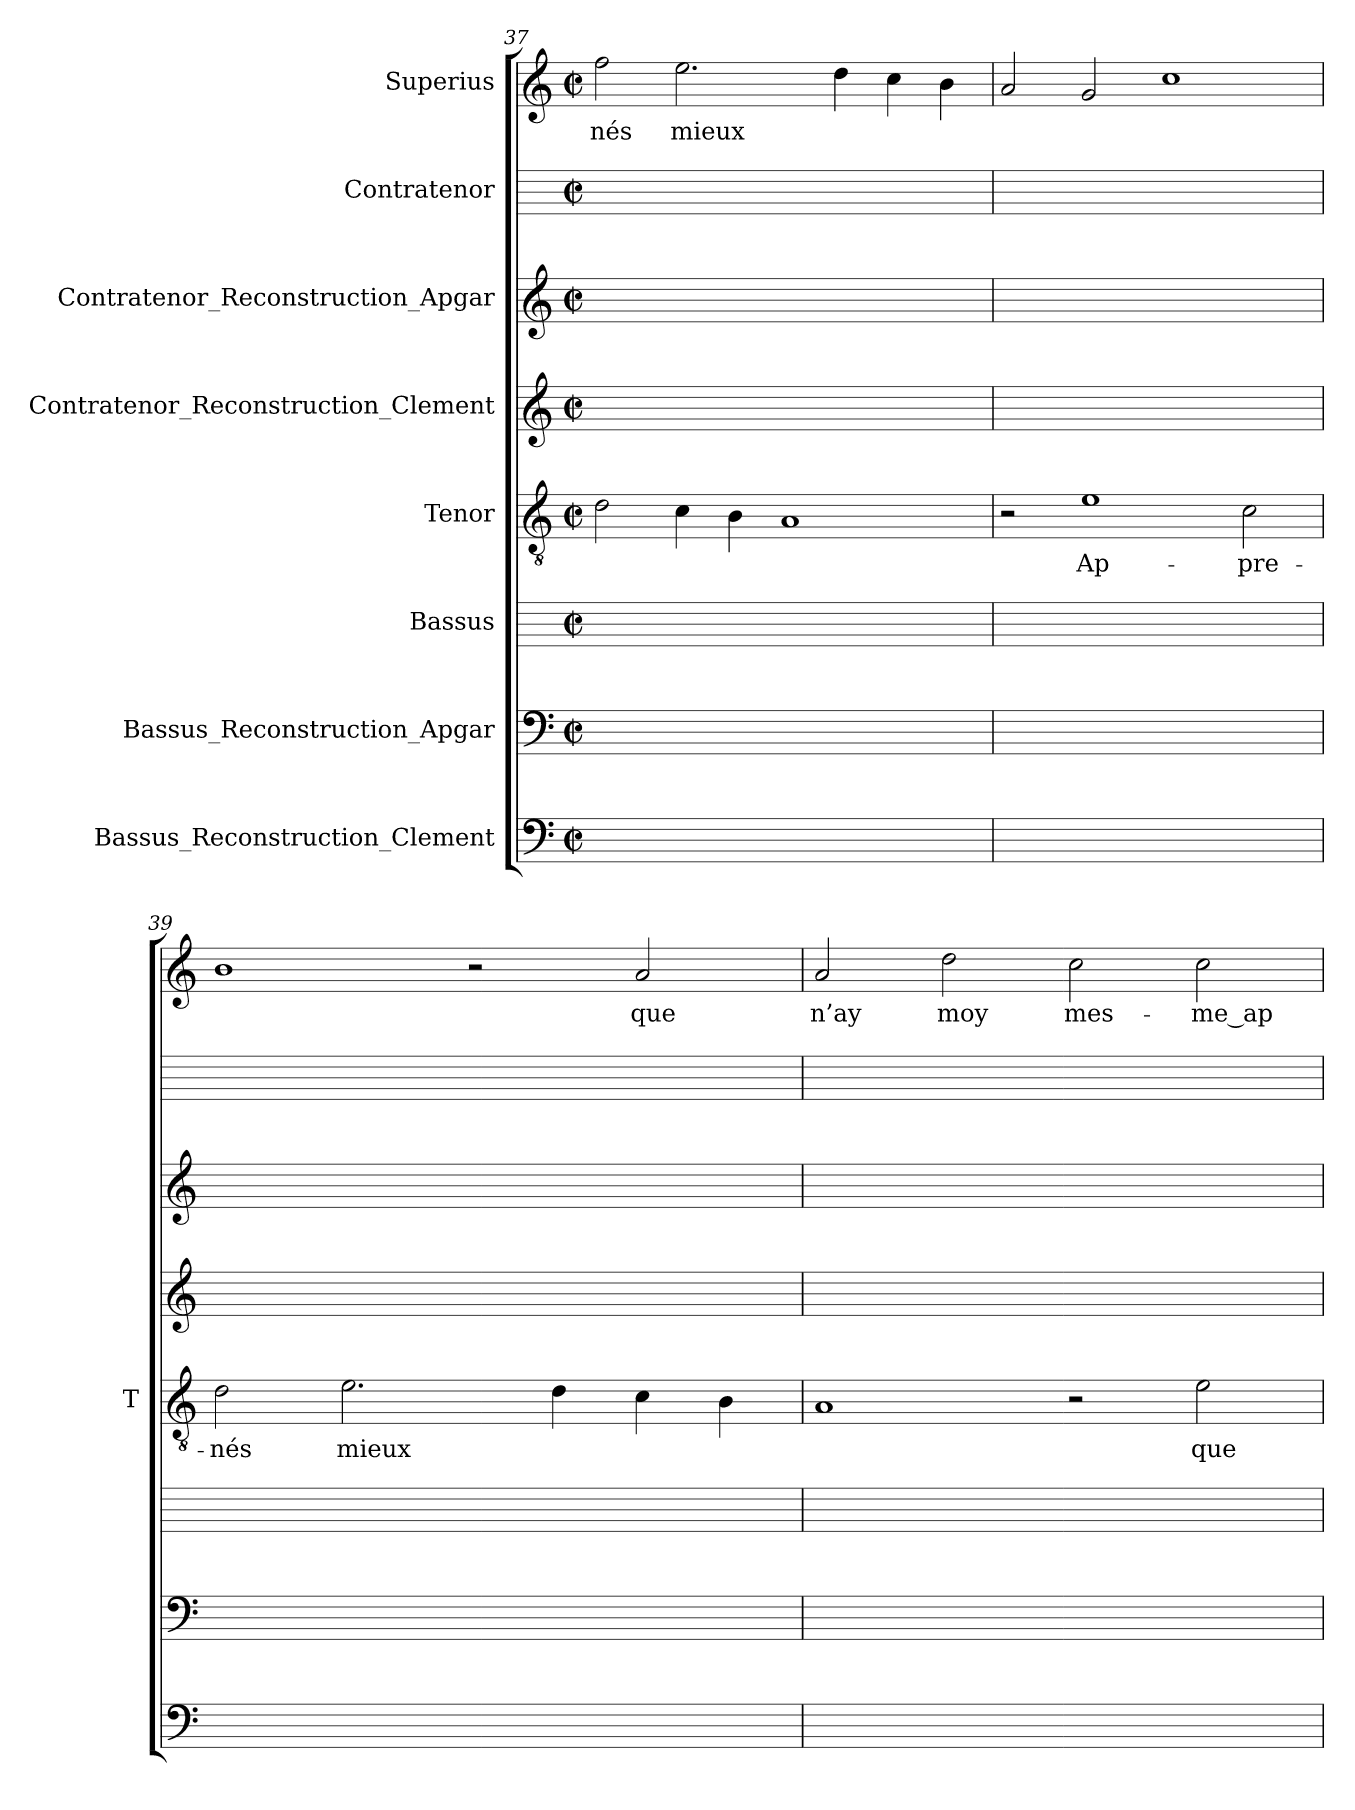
**kern	**kern	**kern	**kern	**text	**kern	**kern	**kern	**kern	**text
*part8	*part7	*part6	*part5	*part5	*part4	*part3	*part2	*part1	*part1
*staff8	*staff7	*staff6	*staff5	*staff5	*staff4	*staff3	*staff2	*staff1	*staff1
*I"Bassus_Reconstruction_Clement	*I"Bassus_Reconstruction_Apgar	*I"Bassus	*I"Tenor	*	*I"Contratenor_Reconstruction_Clement	*I"Contratenor_Reconstruction_Apgar	*I"Contratenor	*I"Superius	*
*	*	*	*I'T	*	*	*	*	*	*
*clefF4	*clefF4	*	*clefGv2	*	*clefG2	*clefG2	*	*clefG2	*
*k[]	*k[]	*	*k[]	*	*k[]	*k[]	*	*k[]	*
*C:	*C:	*	*C:	*	*C:	*C:	*	*C:	*
*M2/2	*M2/2	*M2/2	*M2/2	*	*M2/2	*M2/2	*M2/2	*M2/2	*
*met(c|)	*met(c|)	*met(c|)	*met(c|)	*	*met(c|)	*met(c|)	*met(c|)	*met(c|)	*
=37	=37	=37	=37	=37	=37	=37	=37	=37	=37
0ryy	0ryy	0ryy	2d	.	0ryy	0ryy	0ryy	2ff	-nés
.	.	.	4c	.	.	.	.	2.ee	-mieux
.	.	.	4B	.	.	.	.	.	.
.	.	.	1A	.	.	.	.	.	.
.	.	.	.	.	.	.	.	4dd	.
.	.	.	.	.	.	.	.	4cc	.
.	.	.	.	.	.	.	.	4b	.
=38	=38	=38	=38	=38	=38	=38	=38	=38	=38
0ryy	0ryy	0ryy	2r	.	0ryy	0ryy	0ryy	2a	.
.	.	.	1e	Ap-	.	.	.	2g	.
.	.	.	.	.	.	.	.	1cc	.
.	.	.	2c	pre-	.	.	.	.	.
=39	=39	=39	=39	=39	=39	=39	=39	=39	=39
0ryy	0ryy	0ryy	2d	-nés	0ryy	0ryy	0ryy	1b	.
.	.	.	2.e	-mieux	.	.	.	.	.
.	.	.	.	.	.	.	.	2r	.
.	.	.	4d	.	.	.	.	.	.
.	.	.	4c	.	.	.	.	2a	-que
.	.	.	4B	.	.	.	.	.	.
=40	=40	=40	=40	=40	=40	=40	=40	=40	=40
0ryy	0ryy	0ryy	1A	.	0ryy	0ryy	0ryy	2a	-n’ay
.	.	.	.	.	.	.	.	2dd	-moy
.	.	.	2r	.	.	.	.	2cc	mes-
.	.	.	2e	-que	.	.	.	2cc	me_ap-
=	=	=	=	=	=	=	=	=	=
*-	*-	*-	*-	*-	*-	*-	*-	*-	*-
